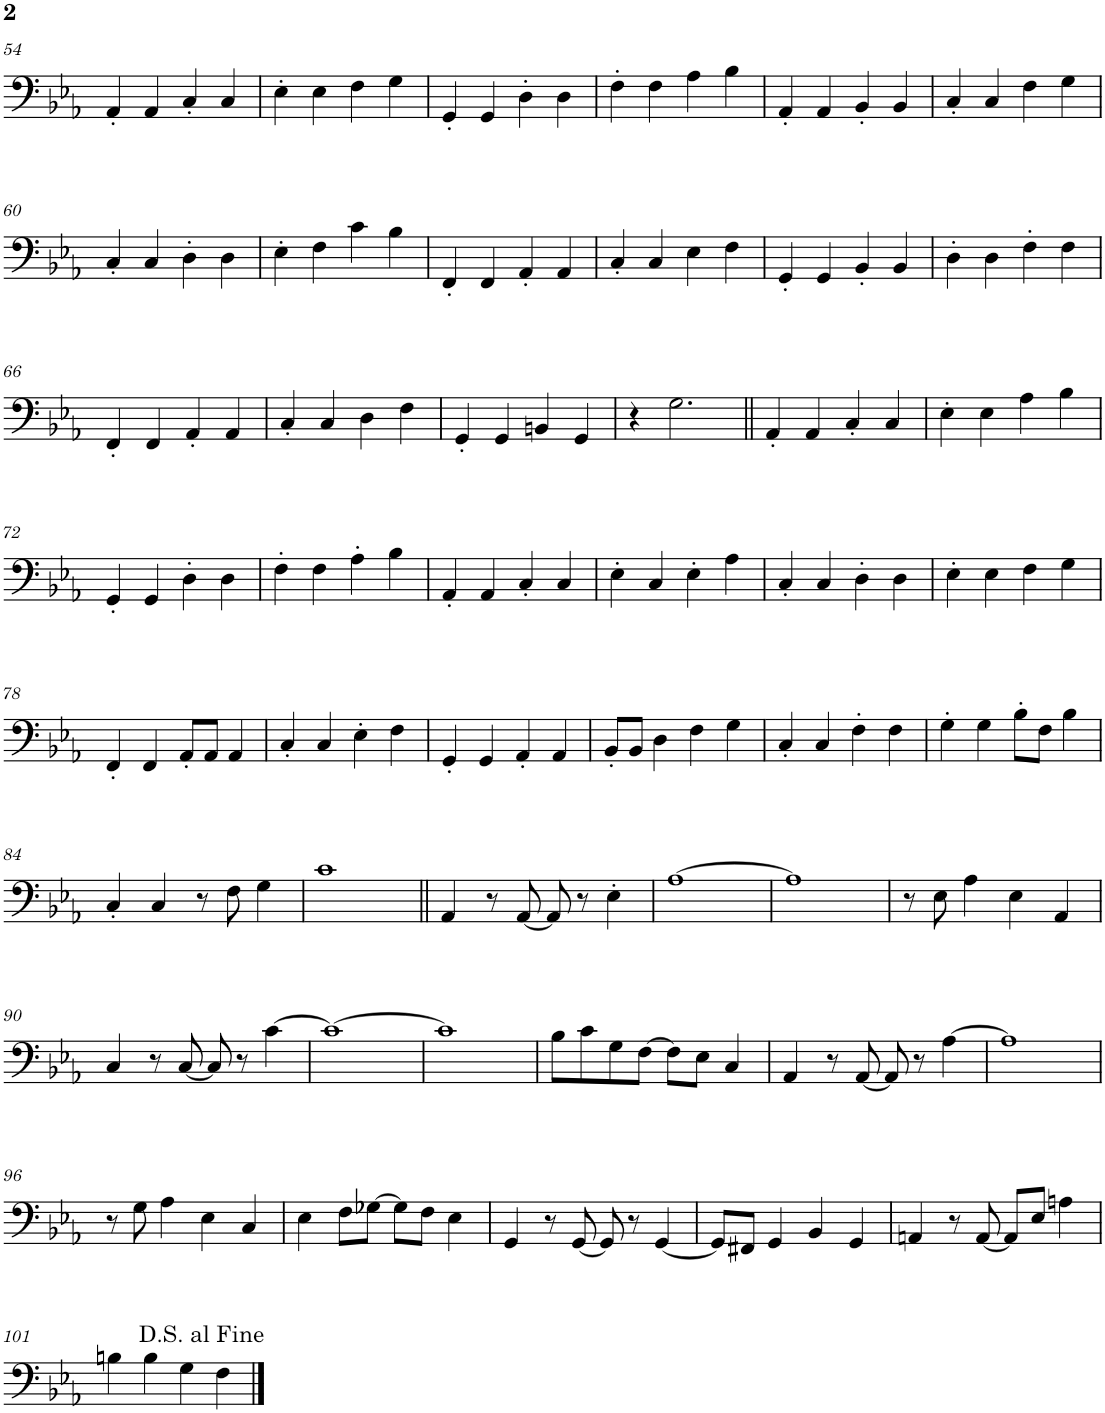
**kern
*part1
*staff1
*I"Electric Bass
*I'El. B.
!!LO:PB:g=z
*clefF4
*Trd7c12
*k[b-e-a-]
*M2/2
*met(c|)
=54
4AA-'/
4AA-/
4C'/
4C/
=55
4E-'\
4E-\
4F\
4G\
=56
4GG'/
4GG/
4D'\
4D\
=57
4F'\
4F\
4A-\
4B-\
=58
4AA-'/
4AA-/
4BB-'/
4BB-/
=59
4C'/
4C/
4F\
4G\
!!LO:LB:g=z
=60
4C'/
4C/
4D'\
4D\
=61
4E-'\
4F\
4c\
4B-\
=62
4FF'/
4FF/
4AA-'/
4AA-/
=63
4C'/
4C/
4E-\
4F\
=64
4GG'/
4GG/
4BB-'/
4BB-/
=65
4D'\
4D\
4F'\
4F\
!!LO:LB:g=z
=66
4FF'/
4FF/
4AA-'/
4AA-/
=67
4C'/
4C/
4D\
4F\
=68
4GG'/
4GG/
4BBn/
4GG/
=69
4r
2.G\
=70||
4AA-'/
4AA-/
4C'/
4C/
=71
4E-'\
4E-\
4A-\
4B-\
!!LO:LB:g=z
=72
4GG'/
4GG/
4D'\
4D\
=73
4F'\
4F\
4A-'\
4B-\
=74
4AA-'/
4AA-/
4C'/
4C/
=75
4E-'\
4C/
4E-'\
4A-\
=76
4C'/
4C/
4D'\
4D\
=77
4E-'\
4E-\
4F\
4G\
!!LO:LB:g=z
=78
4FF'/
4FF/
8AA-'/L
8AA-/J
4AA-/
=79
4C'/
4C/
4E-'\
4F\
=80
4GG'/
4GG/
4AA-'/
4AA-/
=81
8BB-'/L
8BB-/J
4D\
4F\
4G\
=82
4C'/
4C/
4F'\
4F\
=83
4G'\
4G\
8B-'\L
8F\J
4B-\
!!LO:LB:g=z
=84
4C'/
4C/
8r
8F\
4G\
=85
1c
=86||
4AA-/
8r
[8AA-/
8AA-/]
8r
4E-'\
=87
[1A-
=88
1A-]
=89
8r
8E-\
4A-\
4E-\
4AA-/
!!LO:LB:g=z
=90
4C/
8r
[8C/
8C/]
8r
[4c\
=91
1c_
=92
1c]
=93
8B-\L
8c\
8G\
[8F\J
8F\L]
8E-\J
4C/
=94
4AA-/
8r
[8AA-/
8AA-/]
8r
[4A-\
=95
1A-]
!!LO:LB:g=z
=96
8r
8G\
4A-\
4E-\
4C/
=97
4E-\
8F\L
[8G-X\J
8G-\L]
8F\J
4E-\
=98
4GG/
8r
[8GG/
8GG/]
8r
[4GG/
=99
8GG/L]
8FF#X/J
4GG/
4BB-/
4GG/
=100
4AAn/
8r
[8AA/
8AA/L]
8E-/J
4An\
!!LO:LB:g=z
=101
4Bn\
4B\
4G\
4F\
==
*-
